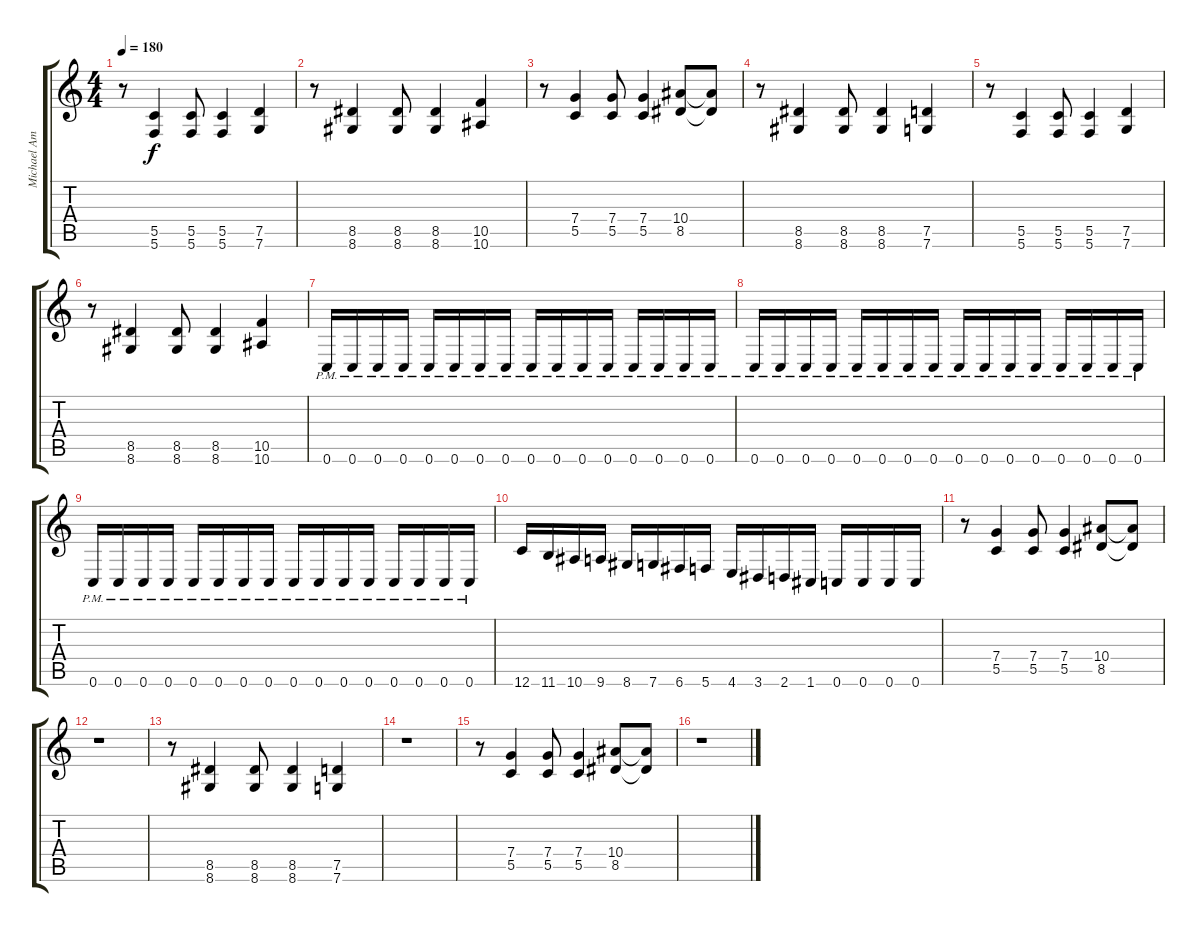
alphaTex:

\track ("Michael Amott" "Michael Am") {instrument distortionguitar}
\staff {score tabs}
\tuning (D4 A3 F3 C3 G2 C2) {hide}
\ts (4 4)
\tempo 180
\clef g2
\ks c
r.8{dy f} (5.5 5.6).4 (5.5 5.6).8 (5.5 5.6).4 (7.5 7.6).4 |
r.8 (8.5 8.6).4 (8.5 8.6).8 (8.5 8.6).4 (10.5 10.6).4 |
r.8 (7.4 5.5).4 (7.4 5.5).8 (7.4 5.5).4 (10.4 8.5).8 (10.4{t} 8.5{t}).8 |
r.8 (8.5 8.6).4 (8.5 8.6).8 (8.5 8.6).4 (7.5 7.6).4 |
r.8 (5.5 5.6).4 (5.5 5.6).8 (5.5 5.6).4 (7.5 7.6).4 |
r.8 (8.5 8.6).4 (8.5 8.6).8 (8.5 8.6).4 (10.5 10.6).4 |
0.6{pm}.16 0.6{pm}.16 0.6{pm}.16 0.6{pm}.16 0.6{pm}.16 0.6{pm}.16 0.6{pm}.16 0.6{pm}.16 0.6{pm}.16 0.6{pm}.16 0.6{pm}.16 0.6{pm}.16 0.6{pm}.16 0.6{pm}.16 0.6{pm}.16 0.6{pm}.16 |
0.6{pm}.16 0.6{pm}.16 0.6{pm}.16 0.6{pm}.16 0.6{pm}.16 0.6{pm}.16 0.6{pm}.16 0.6{pm}.16 0.6{pm}.16 0.6{pm}.16 0.6{pm}.16 0.6{pm}.16 0.6{pm}.16 0.6{pm}.16 0.6{pm}.16 0.6{pm}.16 |
0.6{pm}.16 0.6{pm}.16 0.6{pm}.16 0.6{pm}.16 0.6{pm}.16 0.6{pm}.16 0.6{pm}.16 0.6{pm}.16 0.6{pm}.16 0.6{pm}.16 0.6{pm}.16 0.6{pm}.16 0.6{pm}.16 0.6{pm}.16 0.6{pm}.16 0.6{pm}.16 |
12.6.16 11.6.16 10.6.16 9.6.16 8.6.16 7.6.16 6.6.16 5.6.16 4.6.16 3.6.16 2.6.16 1.6.16 0.6.16 0.6.16 0.6.16 0.6.16 |
r.8 (7.4 5.5).4 (7.4 5.5).8 (7.4 5.5).4 (10.4 8.5).8 (10.4{t} 8.5{t}).8 |
r.1 |
r.8 (8.5 8.6).4 (8.5 8.6).8 (8.5 8.6).4 (7.5 7.6).4 |
r.1 |
r.8 (7.4 5.5).4 (7.4 5.5).8 (7.4 5.5).4 (10.4 8.5).8 (10.4{t} 8.5{t}).8 |
r.1
